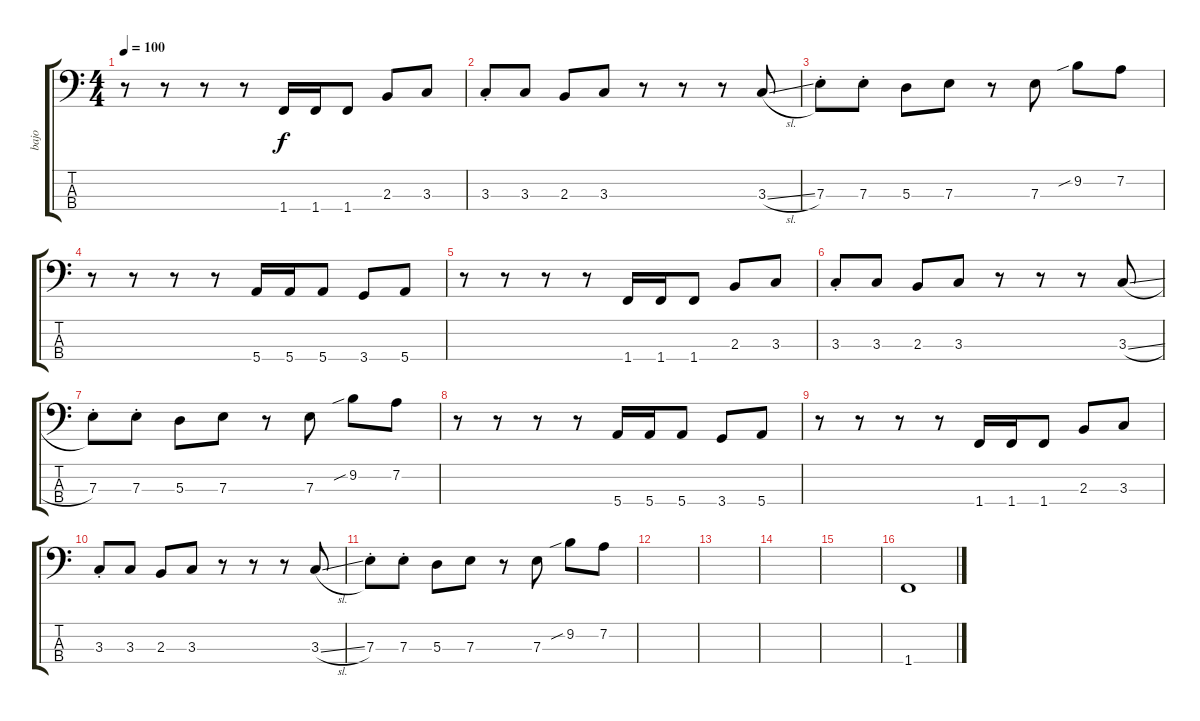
\track ("bajo" "bajo") {instrument electricbassfinger}
\staff {score tabs}
\tuning (G2 D2 A1 E1) {hide}
\ts (4 4)
\tempo 100
\clef f4
\ks c
r.8{dy f} r.8 r.8 r.8 1.4.16 1.4.16 1.4.8 2.3.8 3.3.8 |
3.3{st}.8 3.3.8 2.3.8 3.3.8 r.8 r.8 r.8 3.3{sl}.8 |
7.3{st}.8 7.3{st}.8 5.3.8 7.3.8 r.8 7.3.8 9.2{sib}.8 7.2.8 |
r.8 r.8 r.8 r.8 5.4.16 5.4.16 5.4.8 3.4.8 5.4.8 |
r.8 r.8 r.8 r.8 1.4.16 1.4.16 1.4.8 2.3.8 3.3.8 |
3.3{st}.8 3.3.8 2.3.8 3.3.8 r.8 r.8 r.8 3.3{sl}.8 |
7.3{st}.8 7.3{st}.8 5.3.8 7.3.8 r.8 7.3.8 9.2{sib}.8 7.2.8 |
r.8 r.8 r.8 r.8 5.4.16 5.4.16 5.4.8 3.4.8 5.4.8 |
r.8 r.8 r.8 r.8 1.4.16 1.4.16 1.4.8 2.3.8 3.3.8 |
3.3{st}.8 3.3.8 2.3.8 3.3.8 r.8 r.8 r.8 3.3{sl}.8 |
7.3{st}.8 7.3{st}.8 5.3.8 7.3.8 r.8 7.3.8 9.2{sib}.8 7.2.8 |
|
|
|
|
1.4.1
